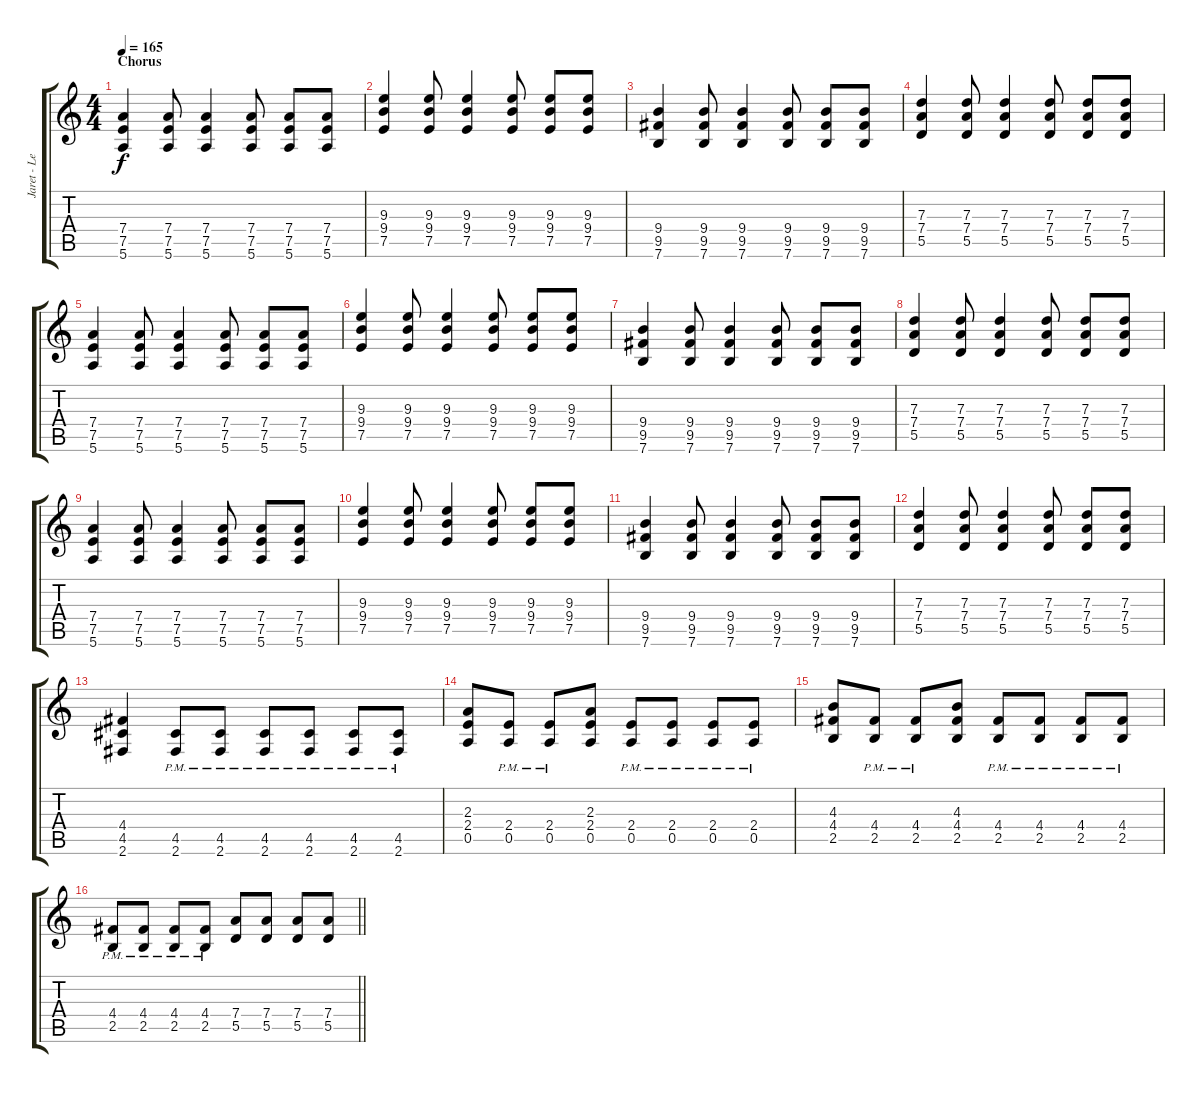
\track ("Jaret - Lead Guitar" "Jaret - Le") {instrument distortionguitar}
\staff {score tabs}
\tuning (E4 B3 G3 D3 A2 E2) {hide}
\ts (4 4)
\section ("" "Chorus")
\tempo 165
\clef g2
\ks c
(7.4 7.5 5.6).4{dy f} (7.4 7.5 5.6).8 (7.4 7.5 5.6).4 (7.4 7.5 5.6).8 (7.4 7.5 5.6).8 (7.4 7.5 5.6).8 |
(9.3 9.4 7.5).4 (9.3 9.4 7.5).8 (9.3 9.4 7.5).4 (9.3 9.4 7.5).8 (9.3 9.4 7.5).8 (9.3 9.4 7.5).8 |
(9.4 9.5 7.6).4 (9.4 9.5 7.6).8 (9.4 9.5 7.6).4 (9.4 9.5 7.6).8 (9.4 9.5 7.6).8 (9.4 9.5 7.6).8 |
(7.3 7.4 5.5).4 (7.3 7.4 5.5).8 (7.3 7.4 5.5).4 (7.3 7.4 5.5).8 (7.3 7.4 5.5).8 (7.3 7.4 5.5).8 |
(7.4 7.5 5.6).4 (7.4 7.5 5.6).8 (7.4 7.5 5.6).4 (7.4 7.5 5.6).8 (7.4 7.5 5.6).8 (7.4 7.5 5.6).8 |
(9.3 9.4 7.5).4 (9.3 9.4 7.5).8 (9.3 9.4 7.5).4 (9.3 9.4 7.5).8 (9.3 9.4 7.5).8 (9.3 9.4 7.5).8 |
(9.4 9.5 7.6).4 (9.4 9.5 7.6).8 (9.4 9.5 7.6).4 (9.4 9.5 7.6).8 (9.4 9.5 7.6).8 (9.4 9.5 7.6).8 |
(7.3 7.4 5.5).4 (7.3 7.4 5.5).8 (7.3 7.4 5.5).4 (7.3 7.4 5.5).8 (7.3 7.4 5.5).8 (7.3 7.4 5.5).8 |
(7.4 7.5 5.6).4 (7.4 7.5 5.6).8 (7.4 7.5 5.6).4 (7.4 7.5 5.6).8 (7.4 7.5 5.6).8 (7.4 7.5 5.6).8 |
(9.3 9.4 7.5).4 (9.3 9.4 7.5).8 (9.3 9.4 7.5).4 (9.3 9.4 7.5).8 (9.3 9.4 7.5).8 (9.3 9.4 7.5).8 |
(9.4 9.5 7.6).4 (9.4 9.5 7.6).8 (9.4 9.5 7.6).4 (9.4 9.5 7.6).8 (9.4 9.5 7.6).8 (9.4 9.5 7.6).8 |
(7.3 7.4 5.5).4 (7.3 7.4 5.5).8 (7.3 7.4 5.5).4 (7.3 7.4 5.5).8 (7.3 7.4 5.5).8 (7.3 7.4 5.5).8 |
(4.4 4.5 2.6).4 (4.5{pm} 2.6{pm}).8 (4.5{pm} 2.6{pm}).8 (4.5{pm} 2.6{pm}).8 (4.5{pm} 2.6{pm}).8 (4.5{pm} 2.6{pm}).8 (4.5{pm} 2.6{pm}).8 |
(2.3 2.4 0.5).8 (2.4{pm} 0.5{pm}).8 (2.4{pm} 0.5{pm}).8 (2.3 2.4 0.5).8 (2.4{pm} 0.5{pm}).8 (2.4{pm} 0.5).8 (2.4{pm} 0.5{pm}).8 (2.4{pm} 0.5{pm}).8 |
(4.3 4.4 2.5).8 (4.4{pm} 2.5{pm}).8 (4.4{pm} 2.5{pm}).8 (4.3 4.4 2.5).8 (4.4{pm} 2.5{pm}).8 (4.4{pm} 2.5{pm}).8 (4.4{pm} 2.5{pm}).8 (4.4{pm} 2.5{pm}).8 |
\barLineRight lightlight
(4.4{pm} 2.5{pm}).8 (4.4{pm} 2.5{pm}).8 (4.4{pm} 2.5{pm}).8 (4.4{pm} 2.5{pm}).8 (7.4 5.5).8 (7.4 5.5).8 (7.4 5.5).8 (7.4 5.5).8
